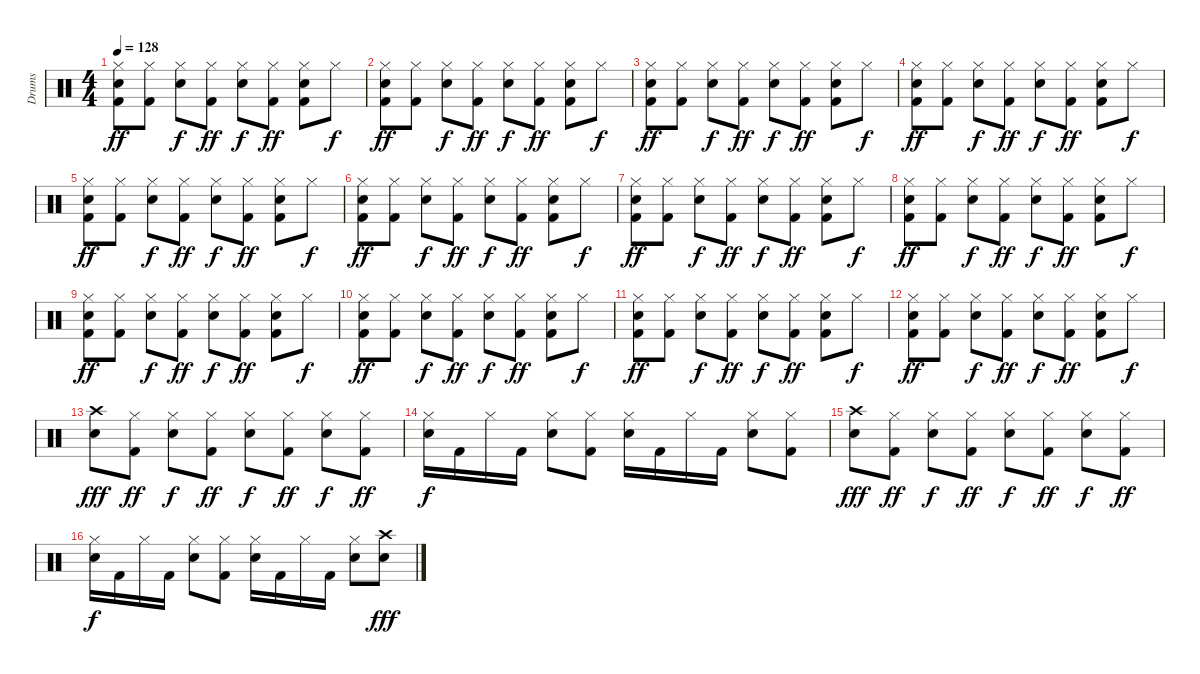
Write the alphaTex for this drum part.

\track ("Drums" "Drums") {instrument percussion}
\staff {score}
\articulation defaults
\ts (4 4)
\tempo 128
\clef neutral
\ks c
("Hi-Hat (closed)" "Snare (hit) 2" "Kick (hit) 2").8{dy ff} ("Hi-Hat (closed)" "Kick (hit) 2").8 ("Hi-Hat (closed)" "Snare (hit) 2").8{dy f} ("Hi-Hat (closed)" "Kick (hit) 2").8{dy ff} ("Hi-Hat (closed)" "Snare (hit) 2").8{dy f} ("Hi-Hat (closed)" "Kick (hit) 2").8{dy ff} ("Hi-Hat (closed)" "Snare (hit) 2" "Kick (hit) 2").8 "Hi-Hat (closed)".8{dy f} |
("Hi-Hat (closed)" "Snare (hit) 2" "Kick (hit) 2").8{dy ff} ("Hi-Hat (closed)" "Kick (hit) 2").8 ("Hi-Hat (closed)" "Snare (hit) 2").8{dy f} ("Hi-Hat (closed)" "Kick (hit) 2").8{dy ff} ("Hi-Hat (closed)" "Snare (hit) 2").8{dy f} ("Hi-Hat (closed)" "Kick (hit) 2").8{dy ff} ("Hi-Hat (closed)" "Snare (hit) 2" "Kick (hit) 2").8 "Hi-Hat (closed)".8{dy f} |
("Hi-Hat (closed)" "Snare (hit) 2" "Kick (hit) 2").8{dy ff} ("Hi-Hat (closed)" "Kick (hit) 2").8 ("Hi-Hat (closed)" "Snare (hit) 2").8{dy f} ("Hi-Hat (closed)" "Kick (hit) 2").8{dy ff} ("Hi-Hat (closed)" "Snare (hit) 2").8{dy f} ("Hi-Hat (closed)" "Kick (hit) 2").8{dy ff} ("Hi-Hat (closed)" "Snare (hit) 2" "Kick (hit) 2").8 "Hi-Hat (closed)".8{dy f} |
("Hi-Hat (closed)" "Snare (hit) 2" "Kick (hit) 2").8{dy ff} ("Hi-Hat (closed)" "Kick (hit) 2").8 ("Hi-Hat (closed)" "Snare (hit) 2").8{dy f} ("Hi-Hat (closed)" "Kick (hit) 2").8{dy ff} ("Hi-Hat (closed)" "Snare (hit) 2").8{dy f} ("Hi-Hat (closed)" "Kick (hit) 2").8{dy ff} ("Hi-Hat (closed)" "Snare (hit) 2" "Kick (hit) 2").8 "Hi-Hat (closed)".8{dy f} |
("Hi-Hat (closed)" "Snare (hit) 2" "Kick (hit) 2").8{dy ff} ("Hi-Hat (closed)" "Kick (hit) 2").8 ("Hi-Hat (closed)" "Snare (hit) 2").8{dy f} ("Hi-Hat (closed)" "Kick (hit) 2").8{dy ff} ("Hi-Hat (closed)" "Snare (hit) 2").8{dy f} ("Hi-Hat (closed)" "Kick (hit) 2").8{dy ff} ("Hi-Hat (closed)" "Snare (hit) 2" "Kick (hit) 2").8 "Hi-Hat (closed)".8{dy f} |
("Hi-Hat (closed)" "Snare (hit) 2" "Kick (hit) 2").8{dy ff} ("Hi-Hat (closed)" "Kick (hit) 2").8 ("Hi-Hat (closed)" "Snare (hit) 2").8{dy f} ("Hi-Hat (closed)" "Kick (hit) 2").8{dy ff} ("Hi-Hat (closed)" "Snare (hit) 2").8{dy f} ("Hi-Hat (closed)" "Kick (hit) 2").8{dy ff} ("Hi-Hat (closed)" "Snare (hit) 2" "Kick (hit) 2").8 "Hi-Hat (closed)".8{dy f} |
("Hi-Hat (closed)" "Snare (hit) 2" "Kick (hit) 2").8{dy ff} ("Hi-Hat (closed)" "Kick (hit) 2").8 ("Hi-Hat (closed)" "Snare (hit) 2").8{dy f} ("Hi-Hat (closed)" "Kick (hit) 2").8{dy ff} ("Hi-Hat (closed)" "Snare (hit) 2").8{dy f} ("Hi-Hat (closed)" "Kick (hit) 2").8{dy ff} ("Hi-Hat (closed)" "Snare (hit) 2" "Kick (hit) 2").8 "Hi-Hat (closed)".8{dy f} |
("Hi-Hat (closed)" "Snare (hit) 2" "Kick (hit) 2").8{dy ff} ("Hi-Hat (closed)" "Kick (hit) 2").8 ("Hi-Hat (closed)" "Snare (hit) 2").8{dy f} ("Hi-Hat (closed)" "Kick (hit) 2").8{dy ff} ("Hi-Hat (closed)" "Snare (hit) 2").8{dy f} ("Hi-Hat (closed)" "Kick (hit) 2").8{dy ff} ("Hi-Hat (closed)" "Snare (hit) 2" "Kick (hit) 2").8 "Hi-Hat (closed)".8{dy f} |
("Hi-Hat (closed)" "Snare (hit) 2" "Kick (hit) 2").8{dy ff} ("Hi-Hat (closed)" "Kick (hit) 2").8 ("Hi-Hat (closed)" "Snare (hit) 2").8{dy f} ("Hi-Hat (closed)" "Kick (hit) 2").8{dy ff} ("Hi-Hat (closed)" "Snare (hit) 2").8{dy f} ("Hi-Hat (closed)" "Kick (hit) 2").8{dy ff} ("Hi-Hat (closed)" "Snare (hit) 2" "Kick (hit) 2").8 "Hi-Hat (closed)".8{dy f} |
("Hi-Hat (closed)" "Snare (hit) 2" "Kick (hit) 2").8{dy ff} ("Hi-Hat (closed)" "Kick (hit) 2").8 ("Hi-Hat (closed)" "Snare (hit) 2").8{dy f} ("Hi-Hat (closed)" "Kick (hit) 2").8{dy ff} ("Hi-Hat (closed)" "Snare (hit) 2").8{dy f} ("Hi-Hat (closed)" "Kick (hit) 2").8{dy ff} ("Hi-Hat (closed)" "Snare (hit) 2" "Kick (hit) 2").8 "Hi-Hat (closed)".8{dy f} |
("Hi-Hat (closed)" "Snare (hit) 2" "Kick (hit) 2").8{dy ff} ("Hi-Hat (closed)" "Kick (hit) 2").8 ("Hi-Hat (closed)" "Snare (hit) 2").8{dy f} ("Hi-Hat (closed)" "Kick (hit) 2").8{dy ff} ("Hi-Hat (closed)" "Snare (hit) 2").8{dy f} ("Hi-Hat (closed)" "Kick (hit) 2").8{dy ff} ("Hi-Hat (closed)" "Snare (hit) 2" "Kick (hit) 2").8 "Hi-Hat (closed)".8{dy f} |
("Hi-Hat (closed)" "Snare (hit) 2" "Kick (hit) 2").8{dy ff} ("Hi-Hat (closed)" "Kick (hit) 2").8 ("Hi-Hat (closed)" "Snare (hit) 2").8{dy f} ("Hi-Hat (closed)" "Kick (hit) 2").8{dy ff} ("Hi-Hat (closed)" "Snare (hit) 2").8{dy f} ("Hi-Hat (closed)" "Kick (hit) 2").8{dy ff} ("Hi-Hat (closed)" "Snare (hit) 2" "Kick (hit) 2").8 "Hi-Hat (closed)".8{dy f} |
("Crash high (hit)" "Snare (hit) 2").8{dy fff} ("Hi-Hat (closed)" "Kick (hit) 2").8{dy ff} ("Hi-Hat (closed)" "Snare (hit) 2").8{dy f} ("Hi-Hat (closed)" "Kick (hit) 2").8{dy ff} ("Hi-Hat (closed)" "Snare (hit) 2").8{dy f} ("Hi-Hat (closed)" "Kick (hit) 2").8{dy ff} ("Hi-Hat (closed)" "Snare (hit) 2").8{dy f} ("Hi-Hat (closed)" "Kick (hit) 2").8{dy ff} |
("Hi-Hat (closed)" "Snare (hit) 2").16{dy f} "Kick (hit) 2".16 "Hi-Hat (closed)".16 "Kick (hit) 2".16 ("Hi-Hat (closed)" "Snare (hit) 2").8 ("Hi-Hat (closed)" "Kick (hit) 2").8 ("Hi-Hat (closed)" "Snare (hit) 2").16 "Kick (hit) 2".16 "Hi-Hat (closed)".16 "Kick (hit) 2".16 ("Hi-Hat (closed)" "Snare (hit) 2").8 ("Hi-Hat (closed)" "Kick (hit) 2").8 |
("Crash high (hit)" "Snare (hit) 2").8{dy fff} ("Hi-Hat (closed)" "Kick (hit) 2").8{dy ff} ("Hi-Hat (closed)" "Snare (hit) 2").8{dy f} ("Hi-Hat (closed)" "Kick (hit) 2").8{dy ff} ("Hi-Hat (closed)" "Snare (hit) 2").8{dy f} ("Hi-Hat (closed)" "Kick (hit) 2").8{dy ff} ("Hi-Hat (closed)" "Snare (hit) 2").8{dy f} ("Hi-Hat (closed)" "Kick (hit) 2").8{dy ff} |
("Hi-Hat (closed)" "Snare (hit) 2").16{dy f} "Kick (hit) 2".16 "Hi-Hat (closed)".16 "Kick (hit) 2".16 ("Hi-Hat (closed)" "Snare (hit) 2").8 ("Hi-Hat (closed)" "Kick (hit) 2").8 ("Hi-Hat (closed)" "Snare (hit) 2").16 "Kick (hit) 2".16 "Hi-Hat (closed)".16 "Kick (hit) 2".16 ("Hi-Hat (closed)" "Snare (hit) 2").8 ("Crash high (hit)" "Snare (hit) 2").8{dy fff}
